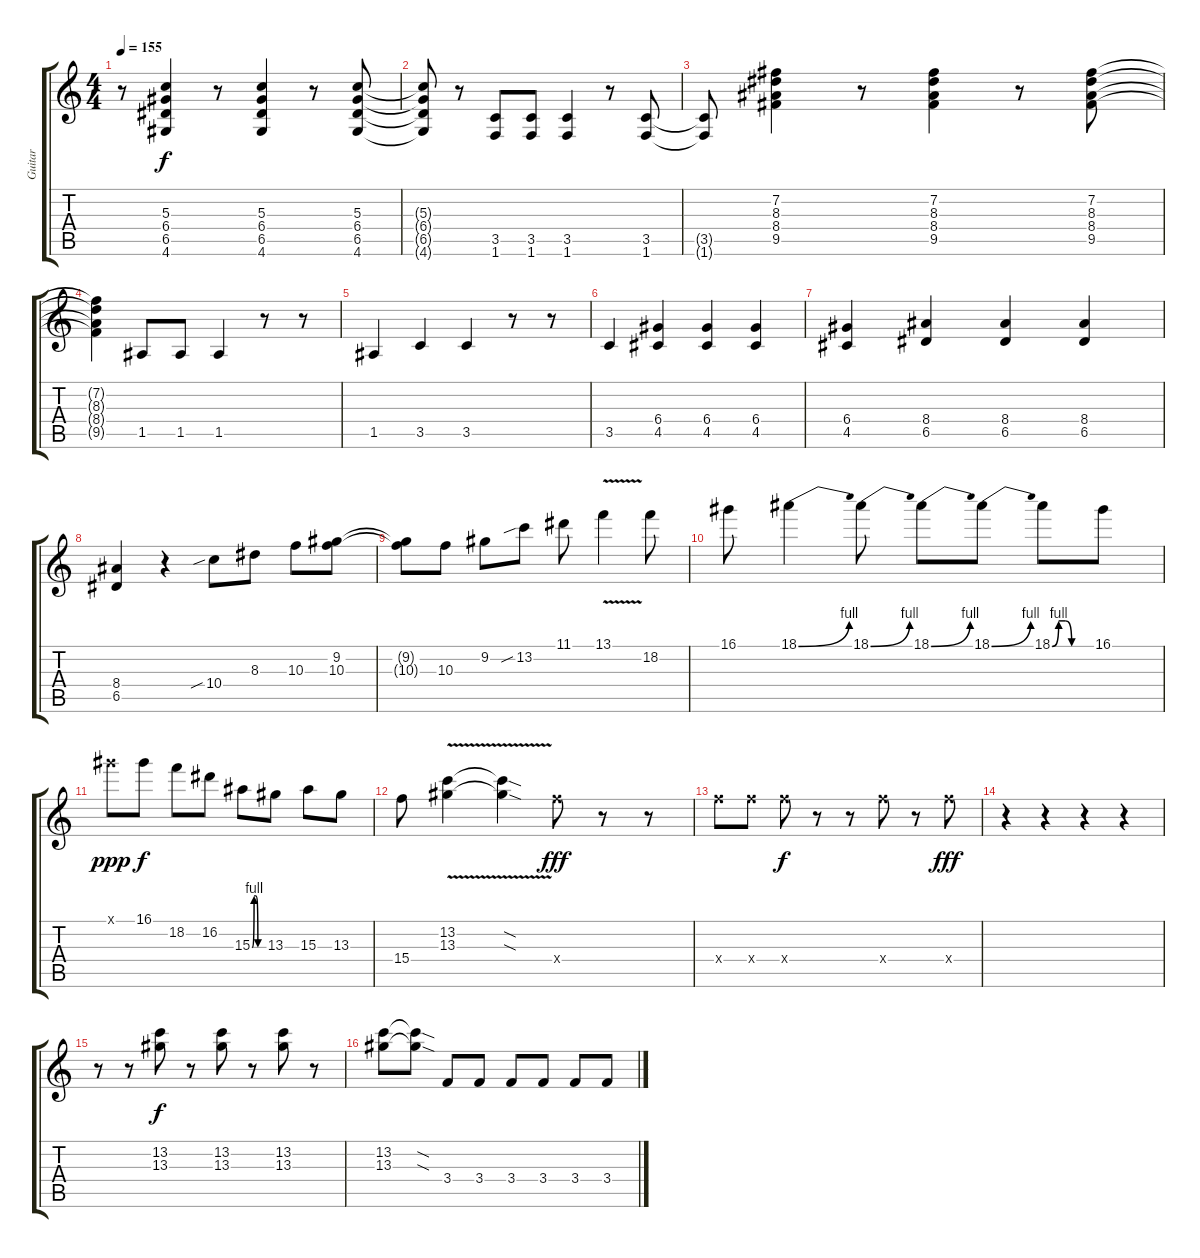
\track ("Guitar" "Guitar") {instrument distortionguitar}
\staff {score tabs}
\tuning (E4 B3 G3 D3 A2 E2) {hide}
\ts (4 4)
\tempo 155
\clef g2
\ks c
r.8{dy f} (5.3 6.4 6.5 4.6).4 r.8 (5.3 6.4 6.5 4.6).4 r.8 (5.3 6.4 6.5 4.6).8 |
(5.3{t} 6.4{t} 6.5{t} 4.6{t}).8 r.8 (3.5 1.6).8 (3.5 1.6).8 (3.5 1.6).4 r.8 (3.5 1.6).8 |
(3.5{t} 1.6{t}).8 (7.2 8.3 8.4 9.5).4 r.8 (7.2 8.3 8.4 9.5).4 r.8 (7.2 8.3 8.4 9.5).8 |
(7.2{t} 8.3{t} 8.4{t} 9.5{t}).4 1.5.8 1.5.8 1.5.4 r.8 r.8 |
1.5.4 3.5.4 3.5.4 r.8 r.8 |
3.5.4 (6.4 4.5).4 (6.4 4.5).4 (6.4 4.5).4 |
(6.4 4.5).4 (8.4 6.5).4 (8.4 6.5).4 (8.4 6.5).4 |
(8.4 6.5).4 r.4 10.4{sib}.8 8.3.8 10.3.8 (9.2 10.3).8 |
(9.2{t} 10.3{t}).8 10.3.8 9.2.8 13.2{sib}.8 11.1.8 13.1{v}.4 18.2.8 |
16.1.8 18.1{be (bend 0 0 60 4)}.4 18.1{be (bend 0 0 60 4)}.8 18.1{be (bend 0 0 60 4)}.8 18.1{be (bend 0 0 60 4)}.8 18.1{be (custom 0 0 10 4 20 4 30 0 60 0)}.8 16.1.8 |
16.1{x}.8{dy ppp} 16.1.8{dy f} 18.2.8 16.2.8 15.3{be (custom 0 0 10 4 20 4 30 0 60 0)}.8 13.3.8 15.3.8 13.3.8 |
15.4.8 (13.2{v} 13.3).4 (13.2{sod t} 13.3{sod t}).4 15.4{x}.8{dy fff} r.8 r.8 |
15.4{x}.8 15.4{x}.8 15.4{x}.8{dy f} r.8 r.8 15.4{x}.8 r.8 15.4{x}.8{dy fff} |
r.4 r.4 r.4 r.4 |
r.8 r.8 (13.2 13.3).8{dy f} r.8 (13.2 13.3).8 r.8 (13.2 13.3).8 r.8 |
(13.2 13.3).8 (13.2{sod t} 13.3{sod t}).8 3.4.8 3.4.8 3.4.8 3.4.8 3.4.8 3.4.8
